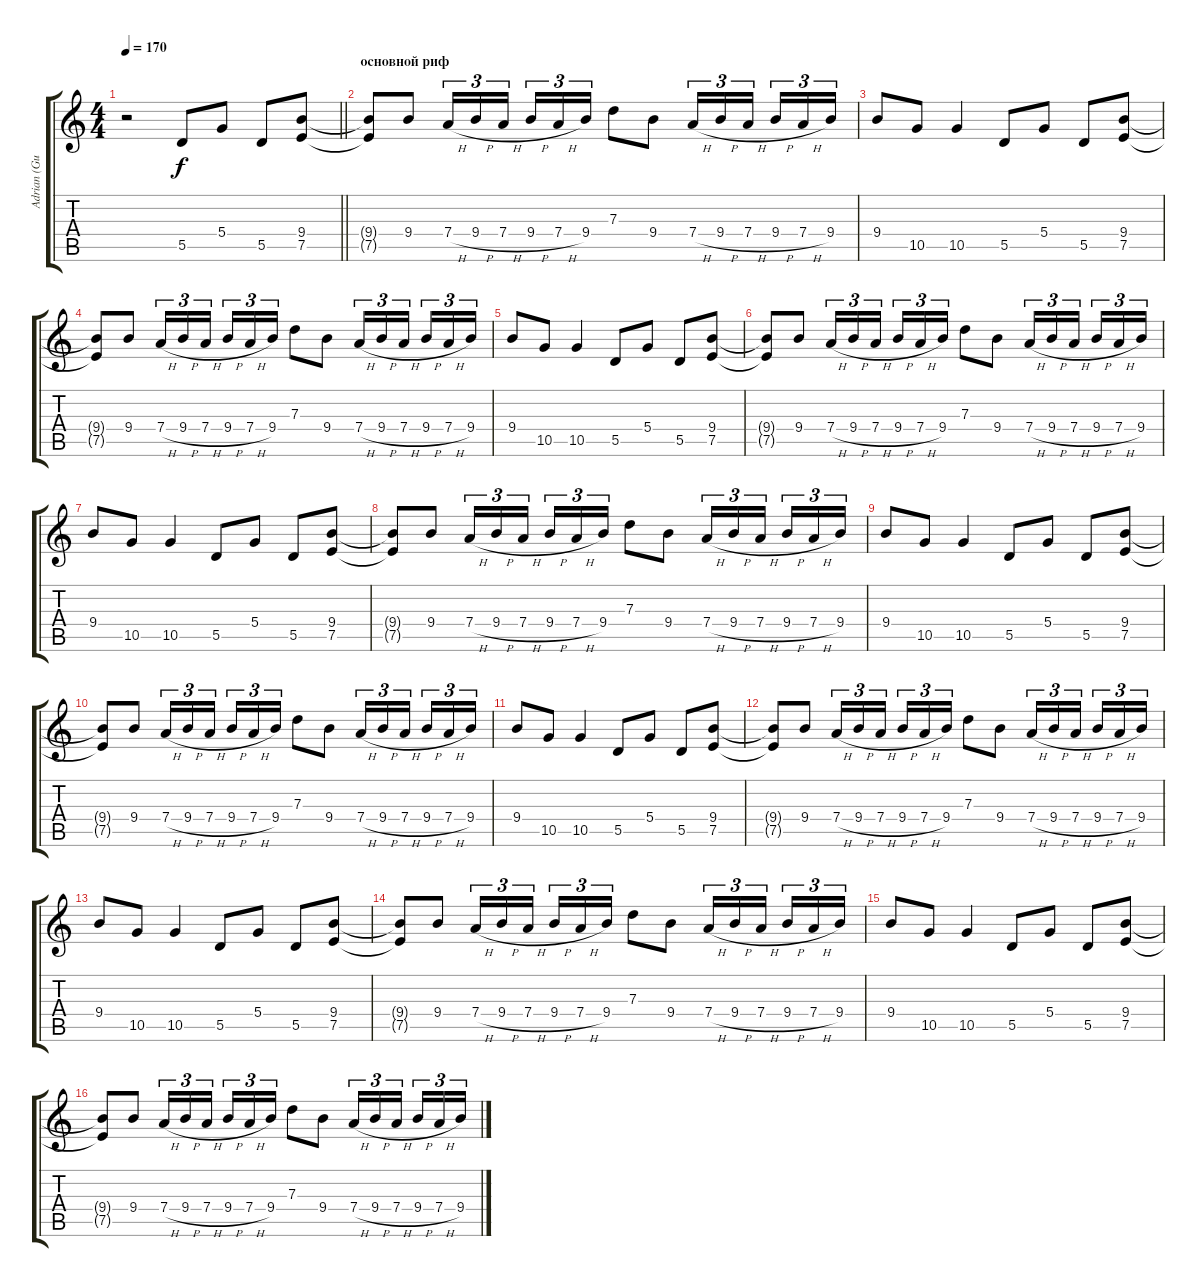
\track ("Adrian (Guitar 2)" "Adrian (Gu") {instrument distortionguitar}
\staff {score tabs}
\tuning (E4 B3 G3 D3 A2 E2) {hide}
\ts (4 4)
\tempo 170
\clef g2
\barLineRight lightlight
\ks c
r.2{dy f} 5.5.8 5.4.8 5.5.8 (9.4 7.5).8 |
\section ("" "основной риф")
(9.4{t} 7.5{t}).8 9.4.8 7.4{h}.16{tu (3 2)} 9.4{h}.16{tu (3 2)} 7.4{h}.16{tu (3 2) beam splitsecondary} 9.4{h}.16{tu (3 2)} 7.4{h}.16{tu (3 2)} 9.4.16{tu (3 2)} 7.3.8 9.4.8 7.4{h}.16{tu (3 2)} 9.4{h}.16{tu (3 2)} 7.4{h}.16{tu (3 2) beam splitsecondary} 9.4{h}.16{tu (3 2)} 7.4{h}.16{tu (3 2)} 9.4.16{tu (3 2)} |
9.4.8 10.5.8 10.5.4 5.5.8 5.4.8 5.5.8 (9.4 7.5).8 |
(9.4{t} 7.5{t}).8 9.4.8 7.4{h}.16{tu (3 2)} 9.4{h}.16{tu (3 2)} 7.4{h}.16{tu (3 2) beam splitsecondary} 9.4{h}.16{tu (3 2)} 7.4{h}.16{tu (3 2)} 9.4.16{tu (3 2)} 7.3.8 9.4.8 7.4{h}.16{tu (3 2)} 9.4{h}.16{tu (3 2)} 7.4{h}.16{tu (3 2) beam splitsecondary} 9.4{h}.16{tu (3 2)} 7.4{h}.16{tu (3 2)} 9.4.16{tu (3 2)} |
9.4.8 10.5.8 10.5.4 5.5.8 5.4.8 5.5.8 (9.4 7.5).8 |
(9.4{t} 7.5{t}).8 9.4.8 7.4{h}.16{tu (3 2)} 9.4{h}.16{tu (3 2)} 7.4{h}.16{tu (3 2) beam splitsecondary} 9.4{h}.16{tu (3 2)} 7.4{h}.16{tu (3 2)} 9.4.16{tu (3 2)} 7.3.8 9.4.8 7.4{h}.16{tu (3 2)} 9.4{h}.16{tu (3 2)} 7.4{h}.16{tu (3 2) beam splitsecondary} 9.4{h}.16{tu (3 2)} 7.4{h}.16{tu (3 2)} 9.4.16{tu (3 2)} |
9.4.8 10.5.8 10.5.4 5.5.8 5.4.8 5.5.8 (9.4 7.5).8 |
(9.4{t} 7.5{t}).8 9.4.8 7.4{h}.16{tu (3 2)} 9.4{h}.16{tu (3 2)} 7.4{h}.16{tu (3 2) beam splitsecondary} 9.4{h}.16{tu (3 2)} 7.4{h}.16{tu (3 2)} 9.4.16{tu (3 2)} 7.3.8 9.4.8 7.4{h}.16{tu (3 2)} 9.4{h}.16{tu (3 2)} 7.4{h}.16{tu (3 2) beam splitsecondary} 9.4{h}.16{tu (3 2)} 7.4{h}.16{tu (3 2)} 9.4.16{tu (3 2)} |
9.4.8 10.5.8 10.5.4 5.5.8 5.4.8 5.5.8 (9.4 7.5).8 |
(9.4{t} 7.5{t}).8 9.4.8 7.4{h}.16{tu (3 2)} 9.4{h}.16{tu (3 2)} 7.4{h}.16{tu (3 2) beam splitsecondary} 9.4{h}.16{tu (3 2)} 7.4{h}.16{tu (3 2)} 9.4.16{tu (3 2)} 7.3.8 9.4.8 7.4{h}.16{tu (3 2)} 9.4{h}.16{tu (3 2)} 7.4{h}.16{tu (3 2) beam splitsecondary} 9.4{h}.16{tu (3 2)} 7.4{h}.16{tu (3 2)} 9.4.16{tu (3 2)} |
9.4.8 10.5.8 10.5.4 5.5.8 5.4.8 5.5.8 (9.4 7.5).8 |
(9.4{t} 7.5{t}).8 9.4.8 7.4{h}.16{tu (3 2)} 9.4{h}.16{tu (3 2)} 7.4{h}.16{tu (3 2) beam splitsecondary} 9.4{h}.16{tu (3 2)} 7.4{h}.16{tu (3 2)} 9.4.16{tu (3 2)} 7.3.8 9.4.8 7.4{h}.16{tu (3 2)} 9.4{h}.16{tu (3 2)} 7.4{h}.16{tu (3 2) beam splitsecondary} 9.4{h}.16{tu (3 2)} 7.4{h}.16{tu (3 2)} 9.4.16{tu (3 2)} |
9.4.8 10.5.8 10.5.4 5.5.8 5.4.8 5.5.8 (9.4 7.5).8 |
(9.4{t} 7.5{t}).8 9.4.8 7.4{h}.16{tu (3 2)} 9.4{h}.16{tu (3 2)} 7.4{h}.16{tu (3 2) beam splitsecondary} 9.4{h}.16{tu (3 2)} 7.4{h}.16{tu (3 2)} 9.4.16{tu (3 2)} 7.3.8 9.4.8 7.4{h}.16{tu (3 2)} 9.4{h}.16{tu (3 2)} 7.4{h}.16{tu (3 2) beam splitsecondary} 9.4{h}.16{tu (3 2)} 7.4{h}.16{tu (3 2)} 9.4.16{tu (3 2)} |
9.4.8 10.5.8 10.5.4 5.5.8 5.4.8 5.5.8 (9.4 7.5).8 |
(9.4{t} 7.5{t}).8 9.4.8 7.4{h}.16{tu (3 2)} 9.4{h}.16{tu (3 2)} 7.4{h}.16{tu (3 2) beam splitsecondary} 9.4{h}.16{tu (3 2)} 7.4{h}.16{tu (3 2)} 9.4.16{tu (3 2)} 7.3.8 9.4.8 7.4{h}.16{tu (3 2)} 9.4{h}.16{tu (3 2)} 7.4{h}.16{tu (3 2) beam splitsecondary} 9.4{h}.16{tu (3 2)} 7.4{h}.16{tu (3 2)} 9.4.16{tu (3 2)}
